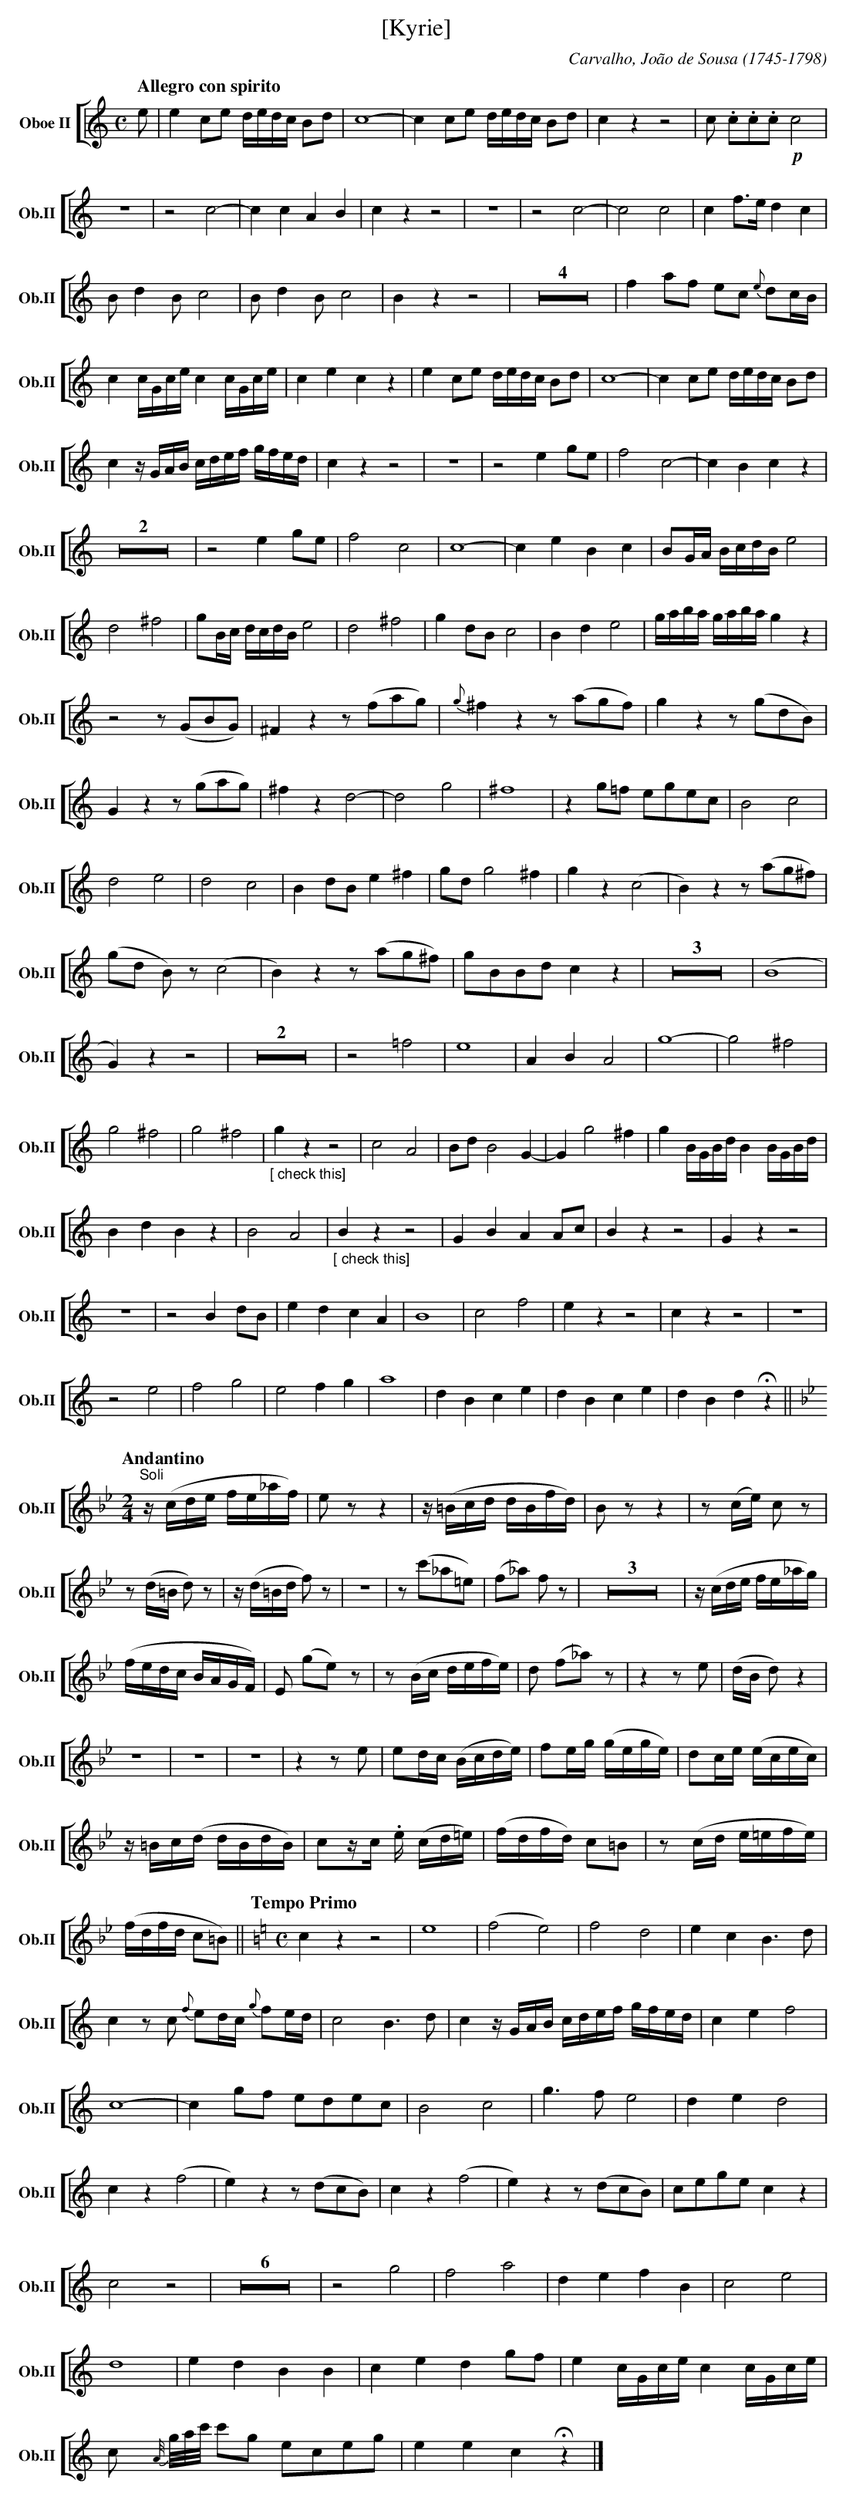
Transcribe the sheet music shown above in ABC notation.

X:1
T:[Kyrie]
C:Carvalho, Jo\~ao de Sousa (1745-1798)
M:C
L:1/4
K:C
V: 2 clef=treble name="Oboe II" sname="Ob.II"
%%staves [( 2 )]
[Q: "Allegro con spirito"]
   e/2 | e c/2e/2 d/4e/4d/4c/4 B/2d/2 | c4- | c c/2e/2 d/4e/4d/4c/4 B/2d/2 | c z z2 | c/2 .c/2.c/2.c/2 !p! c2 | Z | \
   z2c2- | ccAB | czz2 | Z | z2 c2- | c2c2 | c f/>e/ dc | B/dB/c2 | B/dB/c2 | Bzz2| Z4 | \
   fa/f/ e/c/ {e}d/c//B// | c c//G//c//e// c c//G//c//e// | c e c z | e c/2e/2 d/4e/4d/4c/4 B/2d/2 | \
   c4- | c c/2e/2 d/4e/4d/4c/4 B/2d/2 | c z/4 G/4A/4B/4 c1/4d1/4e1/4f1/4 g1/4f1/4e1/4d1/4 | c zz2 |  Z | \
   z2 eg/e/ | f2c2- | cBcz | Z2 | z2 eg/e/ | f2 c2 | c4- | ceBc | B/G//A// B//c//d//B// e2 | d2 ^f2 | \
   g/B//c// d//c//d//B// e2 | d2 ^f2 | gd/B/c2 | Bde2 | g/4a/4b/4a/4 g/4a/4b/4a/4 g z | z2 z/(G/B/G/) | \
   ^Fz z/2 (f/a/g/ )| {g}^f z z/ (a/g/f/) | g z z/(g/d/B/) | G z z/(g/a/g/) | ^f z d2- | d2 g2 | ^f4 | z g/=f/ e/g/e/c/| B2 c2 | \
   d2 e2 | d2 c2 | B d/B/ e ^f | g/d/ g2 ^f| g z (c2 | B) z z/(a/g/^f/) | (g/d/ B/)z/ (c2 | B) z z/(a/g/^f/) | g/B/B/d/ c z | Z3| \
   (B4 | G) zz2 | Z2 |  z2 =f2 | e4 | ABA2 | g4- | g2 ^f2 | g2 ^f2 | g2 ^f2 | "_[ check this]" gzz2 | \
   c2A2 | B/d/B2G- | G g2^f| g B//G//B//d// B B//G//B//d// | B d B z | B2A2| "_[ check this]" B zz2 | \
   G B A A/c/ | B z z2 | Gzz2 | Z | z2 B d/B/ | edcA | B4 | c2f2 | e zz2 | c zz2 | Z | z2 e2 | f2g2 | e2fg | a4 | \
   dBce | dBce | d B d !fermata! z || \
[Q:"Andantino"] "^Soli"[M:2/4] [K: Bb] z1/4 (c1/4d1/4e1/4 f1/4e1/4_a1/4f1/4)| e/2z1/ z | \
   z/4 (=B1/4c1/4d1/4 d1/4B1/4f1/4d1/4 )| B/ z/ z | z/(c//e//) c/z/ | z/ (d//=B// d/)z/ | z//(d//=B//d// f/)z/| Z | \
   z/(c'/2_a/2=e/2 )| (f/_a/) f/z/ | Z3 | z//(c//d//e// f//e//_a//g//) | (f//e//d//c// B//A//G//F//) | \
   E/ (g/e/) z/ | z/(B//c// d//e//f//e//) | d/ (f/_a/) z/ | z z/e/ | (d//B// d/) z | z2 |z2 | z2 | \
   z z/2 e/ | e/d//c// (B//c//d//e//) | f/e//g// (g//e//g//e//) | d/c//e// (e//c//e//c//) | z/4 =B//c//(d// d/4B/4d/4B/4) | \
   c/z//c// .e// (c//d//=e//) | (f/4d/4f/4d/4) c/=B/ | z/(c//d// e//=e//f//e//) | (f//d//f//d// c/=B/) || \
[Q:"Tempo Primo"][M:C] [K:C] c z z2 | e4 | (f2e2) | f2d2 | ec B>d | c z/2 c/2 {f}e/2d/4c/4 {g}f/2e/4d/4 | \
  c2 B>d | c z/4 G/4A/4B/4 c/4d/4e/4f/4 g/4f/4e/4d/4 | c e f2 | c4- | c g/f/ e/d/e/c/ | B2c2 | \
  g>f e2 | de d2 | cz (f2 | e) z z/(d/c/B/) | c z (f2 | e) z z/(d/c/B/) | c/e/g/e/ c z | c2 z2 | Z6 | \
  z2 g2 | f2a2 | defB | c2e2 | d4 | edBB | ced g/f/ | e c//G//c//e// c c/4G/4c/4e/4 | c/2 x/8{A/4}g/8a/8c'/8 c'/2g/2 e/2c/2e/2g/2 | \
  e e c !fermata! z |]
